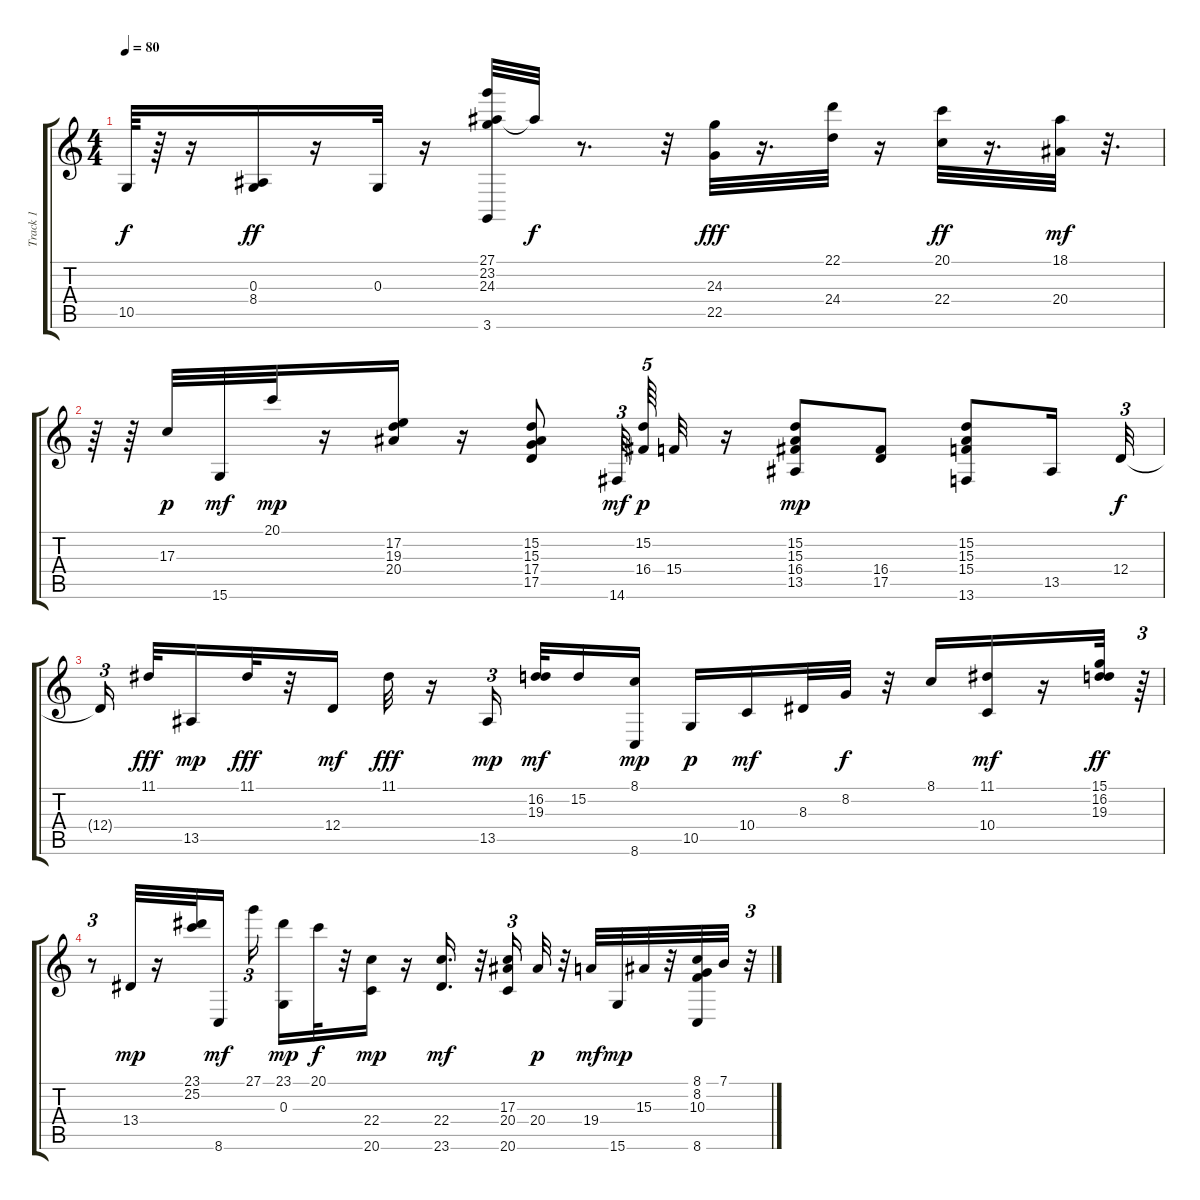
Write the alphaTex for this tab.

\track ("Track 1" "Track 1") {instrument acousticgrandpiano}
\staff {score tabs}
\tuning (E4 B3 G3 D3 A2 E2) {hide}
\ts (4 4)
\tempo 80
\clef g2
\ks c
10.5{t}.64{dy f} r.64 r.16 (0.3 8.4).16{dy ff} r.16 0.3.32 r.16 (27.1 23.2 24.3 3.6).32 23.2{t}.32{dy f} r.8{d} r.32 (24.3 22.5).32{dy fff} r.16{d} (22.1 24.4).32 r.16 (20.1 22.4).32{dy ff} r.16{d} (18.1 20.4).32{dy mf} r.32{d} |
r.64 r.64 17.3.32{dy p} 15.6.32{dy mf} 20.1.32{dy mp} r.16 (17.2 19.3 20.4).16 r.16 (15.2 15.3 17.4 17.5).8 14.6.64{tu (3 2) dy mf} (15.2 16.4).64{tu (5 4) dy p beam splitsecondary} 15.4.32 r.16 (15.2 15.3 16.4 13.5).8{dy mp} (16.4 17.5).8 (15.2 15.3 15.4 13.6).8 13.5.16 12.4.32{tu (3 2) dy f} |
12.4{t}.16{tu (3 2) beam splitsecondary} 11.1.32{dy fff} 13.5.16{dy mp} 11.1.32{dy fff} r.32 12.4.16{dy mf} 11.1.32{dy fff} r.16 13.5.16{tu (3 2) dy mp beam splitsecondary} (16.2 19.3).32{dy mf} 15.2.16 (8.1 8.6).16{dy mp} 10.5.16{dy p} 10.4.16{dy mf} 8.3.32 8.2.32{dy f} r.32 8.1.16 (11.1 10.4).16{dy mf} r.16 (15.1 16.2 19.3).32{dy ff} r.64{tu (3 2)} |
r.8{tu (3 2)} 13.4.32{dy mp} r.16 (23.1 25.2).32 8.6.16{dy mf} 27.1.16{tu (3 2) beam splitsecondary} (23.1 0.3).16{dy mp} 20.1.32{dy f} r.32 (22.4 20.6).16{dy mp} r.16 (22.4 23.6).16{d dy mf} r.32 (17.3 20.4 20.6).16{tu (3 2)} 20.4.32{dy p} r.32 19.4.32{dy mf} 15.6.32{dy mp} 15.3.32 r.32 (8.1 8.2 10.3 8.6).32 7.1.32 r.32{tu (3 2)}
